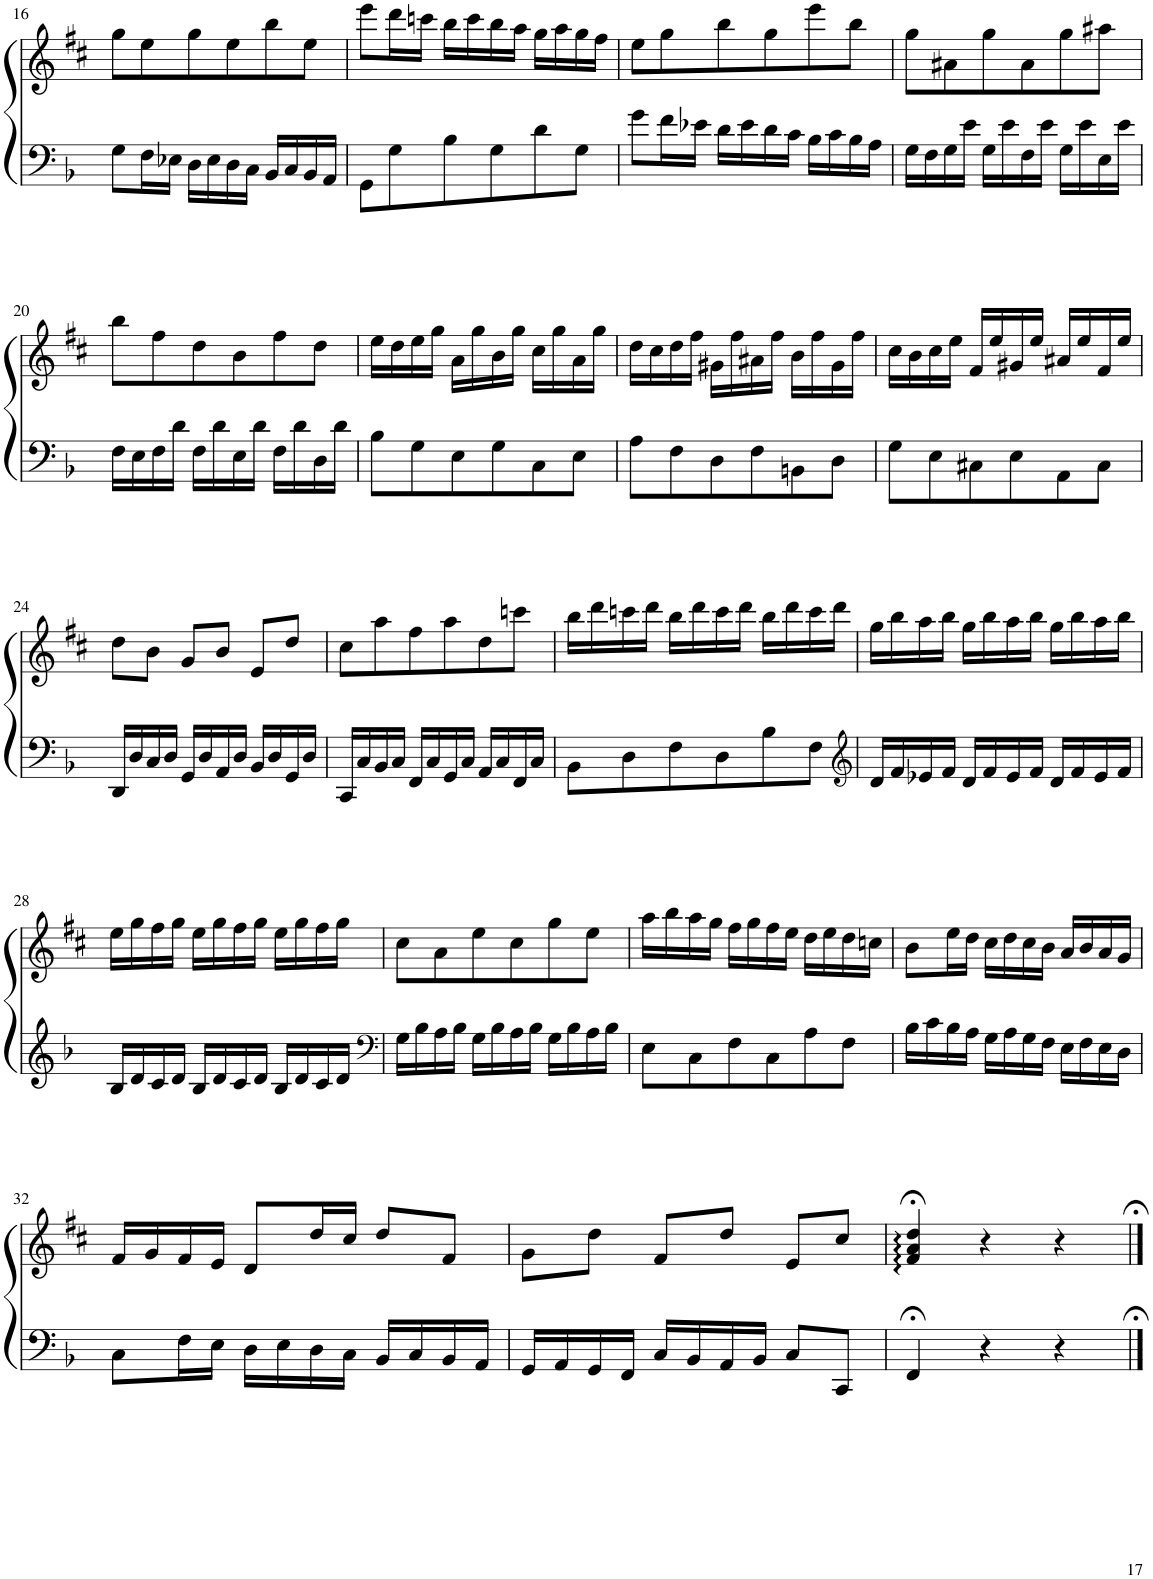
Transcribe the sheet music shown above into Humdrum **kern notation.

**kern	**kern
*part2	*part1
*staff2	*staff1
*I"Violoncello	*I"Alto Saxophone
*I'Vc	*I'A Sax
!!LO:PB:g=z
*clefF4	*clefG2
*	*Trd5c9
*k[b-]	*k[f#c#]
*M3/4	*M3/4
=16	=16
8G\L	8gg\L
16F\L	8ee\
16E-X\JJ	.
16D\LL	8gg\
16E-\	.
16D\	8ee\
16C\JJ	.
16BB-/LL	8bb\
16C/	.
16BB-/	8ee\J
16AA/JJ	.
=17	=17
8GG\L	8eee\L
8G\	16ddd\L
.	16cccn\JJ
8B-\	16bb\LL
.	16ccc\
8G\	16bb\
.	16aa\JJ
8d\	16gg\LL
.	16aa\
8G\J	16gg\
.	16ff#\JJ
=18	=18
8g\L	8ee\L
16f\L	8gg\
16e-X\JJ	.
16d\LL	8bb\
16e-\	.
16d\	8gg\
16c\JJ	.
16B-\LL	8eee\
16c\	.
16B-\	8bb\J
16A\JJ	.
=19	=19
16G\LL	8gg\L
16F\	.
16G\	8a#X\
16e\JJ	.
16G\LL	8gg\
16e\	.
16F\	8a#\
16e\JJ	.
16G\LL	8gg\
16e\	.
16E\	8aa#X\J
16e\JJ	.
!!LO:LB:g=z
=20	=20
16F\LL	8bb\L
16E\	.
16F\	8ff#\
16d\JJ	.
16F\LL	8dd\
16d\	.
16E\	8b\
16d\JJ	.
16F\LL	8ff#\
16d\	.
16D\	8dd\J
16d\JJ	.
=21	=21
8B-\L	16ee\LL
.	16dd\
8G\	16ee\
.	16gg\JJ
8E\	16a\LL
.	16gg\
8G\	16b\
.	16gg\JJ
8C\	16cc#\LL
.	16gg\
8E\J	16a\
.	16gg\JJ
=22	=22
8A\L	16dd\LL
.	16cc#\
8F\	16dd\
.	16ff#\JJ
8D\	16g#X\LL
.	16ff#\
8F\	16a#X\
.	16ff#\JJ
8BBn\	16b\LL
.	16ff#\
8D\J	16g#\
.	16ff#\JJ
=23	=23
8G\L	16cc#\LL
.	16b\
8E\	16cc#\
.	16ee\JJ
8C#X\	16f#/LL
.	16ee/
8E\	16g#X/
.	16ee/JJ
8AA\	16a#X/LL
.	16ee/
8C#\J	16f#/
.	16ee/JJ
!!LO:LB:g=z
=24	=24
16DD/LL	8dd\L
16D/	.
16C/	8b\J
16D/JJ	.
16GG/LL	8g/L
16D/	.
16AA/	8b/J
16D/JJ	.
16BB-/LL	8e/L
16D/	.
16GG/	8dd/J
16D/JJ	.
=25	=25
16CC/LL	8cc#\L
16C/	.
16BB-/	8aa\
16C/JJ	.
16FF/LL	8ff#\
16C/	.
16GG/	8aa\
16C/JJ	.
16AA/LL	8dd\
16C/	.
16FF/	8cccn\J
16C/JJ	.
=26	=26
8BB-\L	16bb\LL
.	16ddd\
8D\	16cccn\
.	16ddd\JJ
8F\	16bb\LL
.	16ddd\
8D\	16ccc\
.	16ddd\JJ
8B-\	16bb\LL
.	16ddd\
8F\J	16ccc\
.	16ddd\JJ
=27	=27
*clefG2	*
16d/LL	16gg\LL
16f/	16bb\
16e-X/	16aa\
16f/JJ	16bb\JJ
16d/LL	16gg\LL
16f/	16bb\
16e-/	16aa\
16f/JJ	16bb\JJ
16d/LL	16gg\LL
16f/	16bb\
16e-/	16aa\
16f/JJ	16bb\JJ
!!LO:LB:g=z
=28	=28
16B-/LL	16ee\LL
16d/	16gg\
16c/	16ff#\
16d/JJ	16gg\JJ
16B-/LL	16ee\LL
16d/	16gg\
16c/	16ff#\
16d/JJ	16gg\JJ
16B-/LL	16ee\LL
16d/	16gg\
16c/	16ff#\
16d/JJ	16gg\JJ
=29	=29
*clefF4	*
16G\LL	8cc#\L
16B-\	.
16A\	8a\
16B-\JJ	.
16G\LL	8ee\
16B-\	.
16A\	8cc#\
16B-\JJ	.
16G\LL	8gg\
16B-\	.
16A\	8ee\J
16B-\JJ	.
=30	=30
8E\L	16aa\LL
.	16bb\
8C\	16aa\
.	16gg\JJ
8F\	16ff#\LL
.	16gg\
8C\	16ff#\
.	16ee\JJ
8A\	16dd\LL
.	16ee\
8F\J	16dd\
.	16ccn\JJ
=31	=31
16B-\LL	8b\L
16c\	.
16B-\	16ee\L
16A\JJ	16dd\JJ
16G\LL	16cc#\LL
16A\	16dd\
16G\	16cc#\
16F\JJ	16b\JJ
16E\LL	16a/LL
16F\	16b/
16E\	16a/
16D\JJ	16g/JJ
!!LO:LB:g=z
=32	=32
8C\L	16f#/LL
.	16g/
16F\L	16f#/
16E\JJ	16e/JJ
16D\LL	8d/L
16E\	.
16D\	16dd/L
16C\JJ	16cc#/JJ
16BB-/LL	8dd/L
16C/	.
16BB-/	8f#/J
16AA/JJ	.
=33	=33
16GG/LL	8g\L
16AA/	.
16GG/	8dd\J
16FF/JJ	.
16C/LL	8f#/L
16BB-/	.
16AA/	8dd/J
16BB-/JJ	.
8C/L	8e/L
8CC/J	8cc#/J
=34	=34
4FF;</	4f#/;< 4a/;< 4dd/;<
4r	4r
4r	4r
==	==
*-	*-
